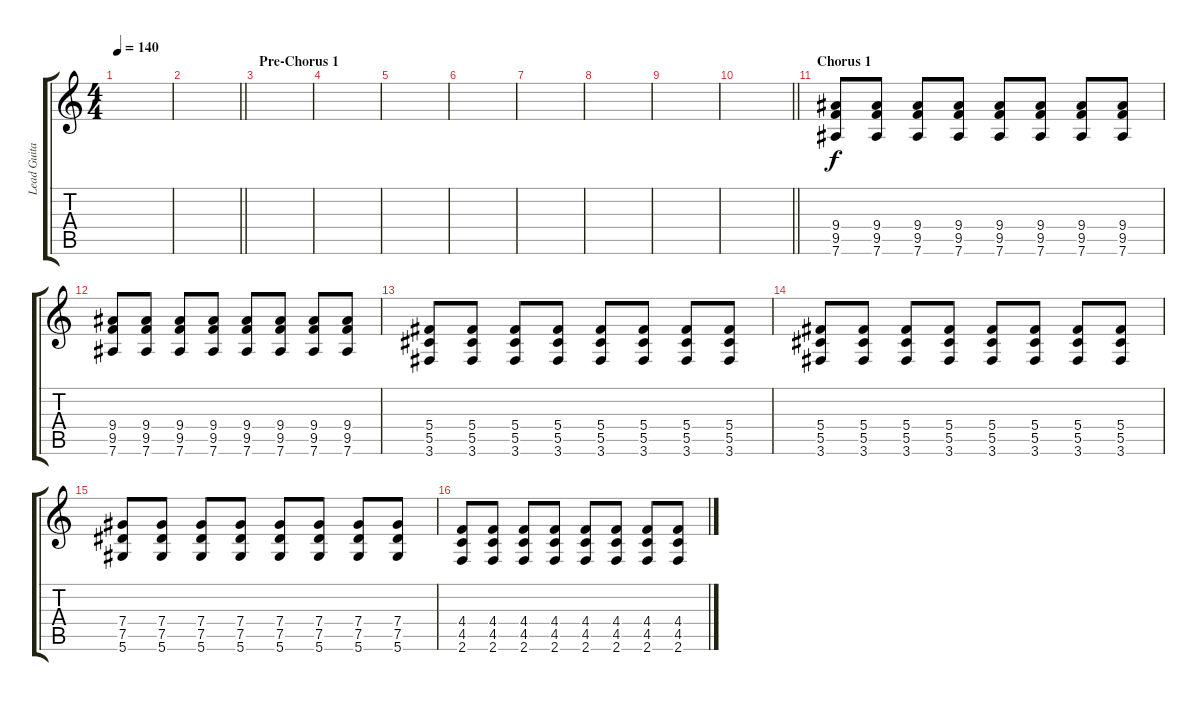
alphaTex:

\track ("Lead Guitar" "Lead Guita") {instrument overdrivenguitar}
\staff {score tabs}
\tuning (Eb4 Bb3 Gb3 Db3 Ab2 Eb2) {hide}
\ts (4 4)
\tempo 140
\clef g2
\ks c
|
\barLineRight lightlight
|
\section ("" "Pre-Chorus 1")
|
|
|
|
|
|
|
\barLineRight lightlight
|
\section ("" "Chorus 1")
(9.4 9.5 7.6).8 (9.4 9.5 7.6).8 (9.4 9.5 7.6).8 (9.4 9.5 7.6).8 (9.4 9.5 7.6).8 (9.4 9.5 7.6).8 (9.4 9.5 7.6).8 (9.4 9.5 7.6).8 |
(9.4 9.5 7.6).8 (9.4 9.5 7.6).8 (9.4 9.5 7.6).8 (9.4 9.5 7.6).8 (9.4 9.5 7.6).8 (9.4 9.5 7.6).8 (9.4 9.5 7.6).8 (9.4 9.5 7.6).8 |
(5.4 5.5 3.6).8 (5.4 5.5 3.6).8 (5.4 5.5 3.6).8 (5.4 5.5 3.6).8 (5.4 5.5 3.6).8 (5.4 5.5 3.6).8 (5.4 5.5 3.6).8 (5.4 5.5 3.6).8 |
(5.4 5.5 3.6).8 (5.4 5.5 3.6).8 (5.4 5.5 3.6).8 (5.4 5.5 3.6).8 (5.4 5.5 3.6).8 (5.4 5.5 3.6).8 (5.4 5.5 3.6).8 (5.4 5.5 3.6).8 |
(7.4 7.5 5.6).8 (7.4 7.5 5.6).8 (7.4 7.5 5.6).8 (7.4 7.5 5.6).8 (7.4 7.5 5.6).8 (7.4 7.5 5.6).8 (7.4 7.5 5.6).8 (7.4 7.5 5.6).8 |
(4.4 4.5 2.6).8 (4.4 4.5 2.6).8 (4.4 4.5 2.6).8 (4.4 4.5 2.6).8 (4.4 4.5 2.6).8 (4.4 4.5 2.6).8 (4.4 4.5 2.6).8 (4.4 4.5 2.6).8
